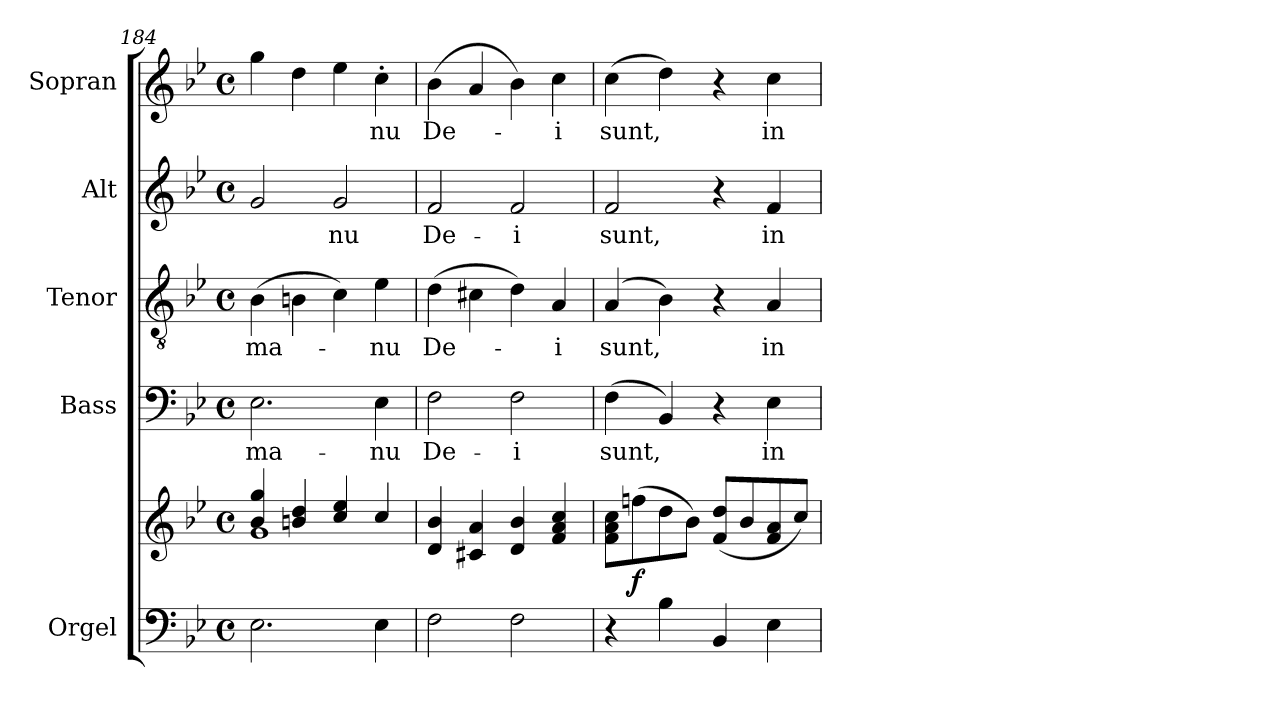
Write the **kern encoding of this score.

**kern	**kern	**dynam	**kern	**text	**kern	**text	**kern	**text	**kern	**text
*part5	*part5	*part5	*part4	*part4	*part3	*part3	*part2	*part2	*part1	*part1
*staff6	*staff5	*staff5/6	*staff4	*staff4	*staff3	*staff3	*staff2	*staff2	*staff1	*staff1
*I"Orgel	*	*	*I"Bass	*	*I"Tenor	*	*I"Alt	*	*I"Sopran	*
*I'Org.	*	*	*I'B.	*	*I'T.	*	*I'A.	*	*I'S.	*
!!LO:LB:g=z
*clefF4	*clefG2	*	*clefF4	*	*clefGv2	*	*clefG2	*	*clefG2	*
*k[b-e-]	*k[b-e-]	*	*k[b-e-]	*	*k[b-e-]	*	*k[b-e-]	*	*k[b-e-]	*
*B-:	*B-:	*	*B-:	*	*B-:	*	*B-:	*	*B-:	*
*M4/4	*M4/4	*	*M4/4	*	*M4/4	*	*M4/4	*	*M4/4	*
*met(c)	*met(c)	*	*met(c)	*	*met(c)	*	*met(c)	*	*met(c)	*
=184	=184	=184	=184	=184	=184	=184	=184	=184	=184	=184
*	*^	*	*	*	*	*	*	*	*	*
!	!	!	!	!	!LO:LY:b	!	!LO:LY:b	!	!	!	!
2.E-\	4b-/ 4gg/	1g	.	2.E-\	ma-	(>4B-\	ma-	2g/	.	4gg\	.
.	4bn/ 4dd/	.	.	.	.	4Bn\	.	.	.	4dd\	.
!	!	!	!	!	!	!	!	!	!LO:LY:b	!	!
.	4cc/ 4ee-/	.	.	.	.	4c\)	.	2g/	-nu	4ee-\	.
!	!	!	!	!	!LO:LY:b	!	!LO:LY:b	!	!	!	!LO:LY:b
4E-\	4cc/	.	.	4E-\	-nu	4e-\	-nu	.	.	4cc'>\	-nu
*	*v	*v	*	*	*	*	*	*	*	*	*
=185	=185	=185	=185	=185	=185	=185	=185	=185	=185	=185
!	!	!	!	!LO:LY:b	!	!LO:LY:b	!	!LO:LY:b	!	!LO:LY:b
2F\	4d/ 4b-/	.	2F\	De-	(>4d\	De-	2f/	De-	(>4b-\	De-
.	4c#X/ 4a/	.	.	.	4c#X\	.	.	.	4a/	.
!	!	!	!	!LO:LY:b	!	!	!	!LO:LY:b	!	!
2F\	4d/ 4b-/	.	2F\	-i	4d\)	.	2f/	-i	4b-\)	.
!	!	!	!	!	!	!LO:LY:b	!	!	!	!LO:LY:b
.	4f/ 4a/ 4cc/	.	.	.	4A/	-i	.	.	4cc\	-i
=186	=186	=186	=186	=186	=186	=186	=186	=186	=186	=186
!	!	!	!	!LO:LY:b	!	!LO:LY:b	!	!LO:LY:b	!	!LO:LY:b
4r	8f\ 8a\ 8cc\L	.	(>4F\	sunt,	(4A/	sunt,	2f/	sunt,	(>4cc\	sunt,
!	!	!LO:DY:b	!	!	!	!	!	!	!	!
.	(>8ffn\	f	.	.	.	.	.	.	.	.
4B-\	8dd\	.	4BB-/)	.	4B-\)	.	.	.	4dd\)	.
.	8b-\J)	.	.	.	.	.	.	.	.	.
4BB-/	(<8f/ 8dd/L	.	4r	.	4r	.	4r	.	4r	.
.	8b-/	.	.	.	.	.	.	.	.	.
!	!	!	!	!LO:LY:b	!	!LO:LY:b	!	!LO:LY:b	!	!LO:LY:b
4E-\	8f/ 8a/	.	4E-\	in	4A/	in	4f/	in	4cc\	in
.	8cc/J)	.	.	.	.	.	.	.	.	.
=	=	=	=	=	=	=	=	=	=	=
*-	*-	*-	*-	*-	*-	*-	*-	*-	*-	*-
